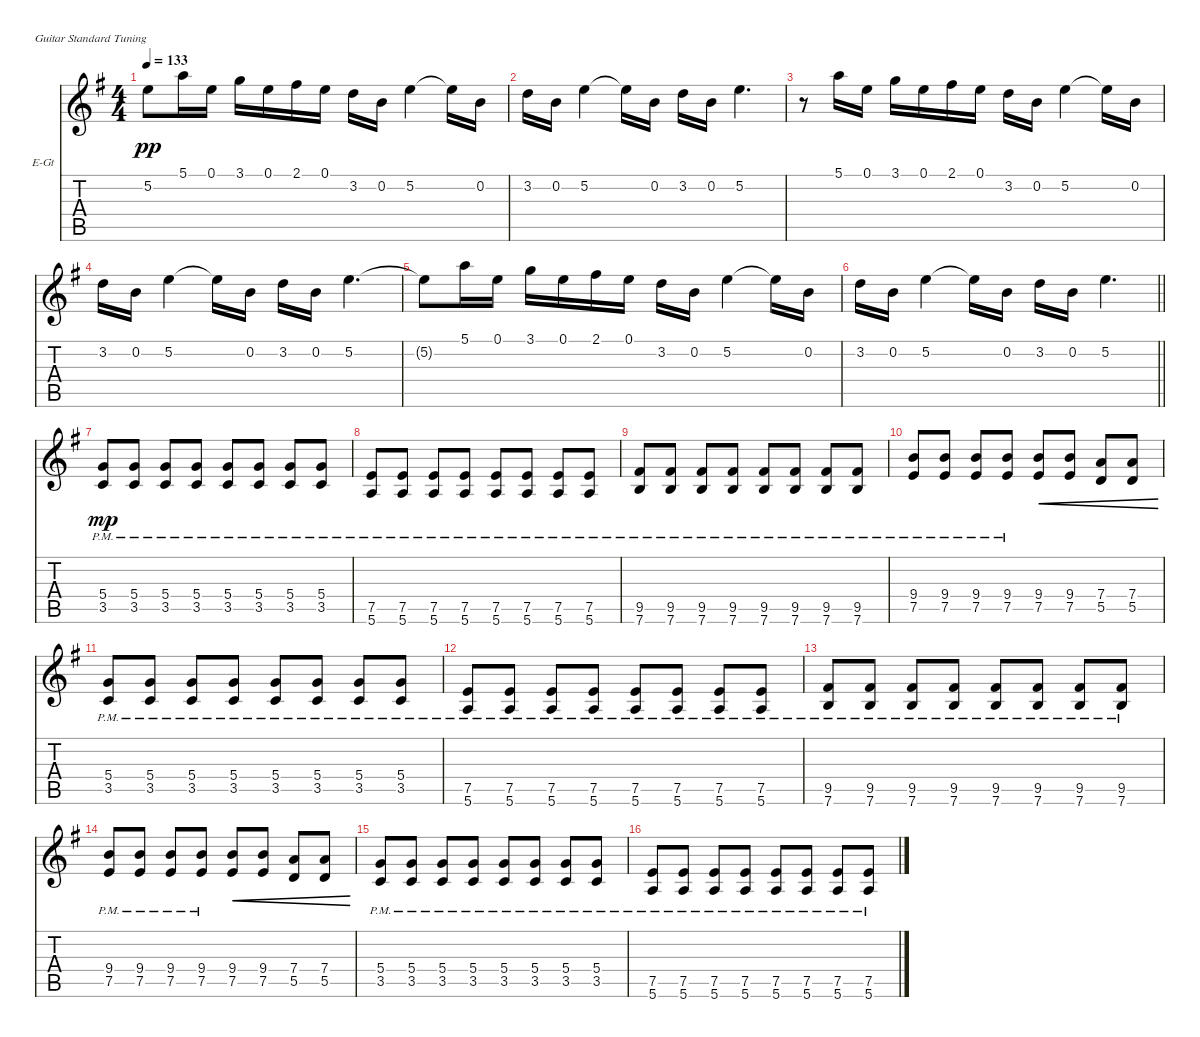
\defaultSystemsLayout 4
\bracketExtendMode nobrackets
\firstSystemTrackNameOrientation horizontal
\otherSystemsTrackNameOrientation horizontal
\track ("дисторшн" "E-Gt") {instrument distortionguitar}
\staff {score tabs}
\tuning (E4 B3 G3 D3 A2 E2)
\ts (4 4)
\tempo 133
\clef g2
\ks eminor
5.2{t}.8{dy pp} 5.1.16 0.1.16 3.1.16 0.1.16 2.1.16 0.1.16 3.2.16 0.2.16 5.2.4 5.2{t}.16 0.2.16 |
3.2.16 0.2.16 5.2.4 5.2{t}.16 0.2.16 3.2.16 0.2.16 5.2.4{d} |
r.8 5.1.16 0.1.16 3.1.16 0.1.16 2.1.16 0.1.16 3.2.16 0.2.16 5.2.4 5.2{t}.16 0.2.16 |
3.2.16 0.2.16 5.2.4 5.2{t}.16 0.2.16 3.2.16 0.2.16 5.2.4{d} |
5.2{t}.8 5.1.16 0.1.16 3.1.16 0.1.16 2.1.16 0.1.16 3.2.16 0.2.16 5.2.4 5.2{t}.16 0.2.16 |
\barLineRight lightlight
3.2.16 0.2.16 5.2.4 5.2{t}.16 0.2.16 3.2.16 0.2.16 5.2.4{d} |
(3.5{pm} 5.4{pm}).8{dy mp} (3.5{pm} 5.4{pm}).8 (3.5{pm} 5.4{pm}).8 (3.5{pm} 5.4{pm}).8 (3.5{pm} 5.4{pm}).8 (3.5{pm} 5.4{pm}).8 (3.5{pm} 5.4{pm}).8 (3.5{pm} 5.4{pm}).8 |
(5.6{pm} 7.5{pm}).8 (5.6{pm} 7.5{pm}).8 (5.6{pm} 7.5{pm}).8 (5.6{pm} 7.5{pm}).8 (5.6{pm} 7.5{pm}).8 (5.6{pm} 7.5{pm}).8 (5.6{pm} 7.5{pm}).8 (5.6{pm} 7.5{pm}).8 |
(7.6{pm} 9.5{pm}).8 (7.6{pm} 9.5{pm}).8 (7.6{pm} 9.5{pm}).8 (7.6{pm} 9.5{pm}).8 (7.6{pm} 9.5{pm}).8 (7.6{pm} 9.5{pm}).8 (7.6{pm} 9.5{pm}).8 (7.6{pm} 9.5{pm}).8 |
(7.5{pm} 9.4{pm}).8 (7.5{pm} 9.4{pm}).8 (7.5{pm} 9.4{pm}).8 (7.5{pm} 9.4{pm}).8 (7.5 9.4).8{cre} (7.5 9.4).8{cre} (5.5 7.4).8{cre} (5.5 7.4).8{cre} |
(3.5{pm} 5.4{pm}).8 (3.5{pm} 5.4{pm}).8 (3.5{pm} 5.4{pm}).8 (3.5{pm} 5.4{pm}).8 (3.5{pm} 5.4{pm}).8 (3.5{pm} 5.4{pm}).8 (3.5{pm} 5.4{pm}).8 (3.5{pm} 5.4{pm}).8 |
(5.6{pm} 7.5{pm}).8 (5.6{pm} 7.5{pm}).8 (5.6{pm} 7.5{pm}).8 (5.6{pm} 7.5{pm}).8 (5.6{pm} 7.5{pm}).8 (5.6{pm} 7.5{pm}).8 (5.6{pm} 7.5{pm}).8 (5.6{pm} 7.5{pm}).8 |
(7.6{pm} 9.5{pm}).8 (7.6{pm} 9.5{pm}).8 (7.6{pm} 9.5{pm}).8 (7.6{pm} 9.5{pm}).8 (7.6{pm} 9.5{pm}).8 (7.6{pm} 9.5{pm}).8 (7.6{pm} 9.5{pm}).8 (7.6{pm} 9.5{pm}).8 |
(7.5{pm} 9.4{pm}).8 (7.5{pm} 9.4{pm}).8 (7.5{pm} 9.4{pm}).8 (7.5{pm} 9.4{pm}).8 (7.5 9.4).8{cre} (7.5 9.4).8{cre} (5.5 7.4).8{cre} (5.5 7.4).8{cre} |
(3.5{pm} 5.4{pm}).8 (3.5{pm} 5.4{pm}).8 (3.5{pm} 5.4{pm}).8 (3.5{pm} 5.4{pm}).8 (3.5{pm} 5.4{pm}).8 (3.5{pm} 5.4{pm}).8 (3.5{pm} 5.4{pm}).8 (3.5{pm} 5.4{pm}).8 |
(5.6{pm} 7.5{pm}).8 (5.6{pm} 7.5{pm}).8 (5.6{pm} 7.5{pm}).8 (5.6{pm} 7.5{pm}).8 (5.6{pm} 7.5{pm}).8 (5.6{pm} 7.5{pm}).8 (5.6{pm} 7.5{pm}).8 (5.6{pm} 7.5{pm}).8
